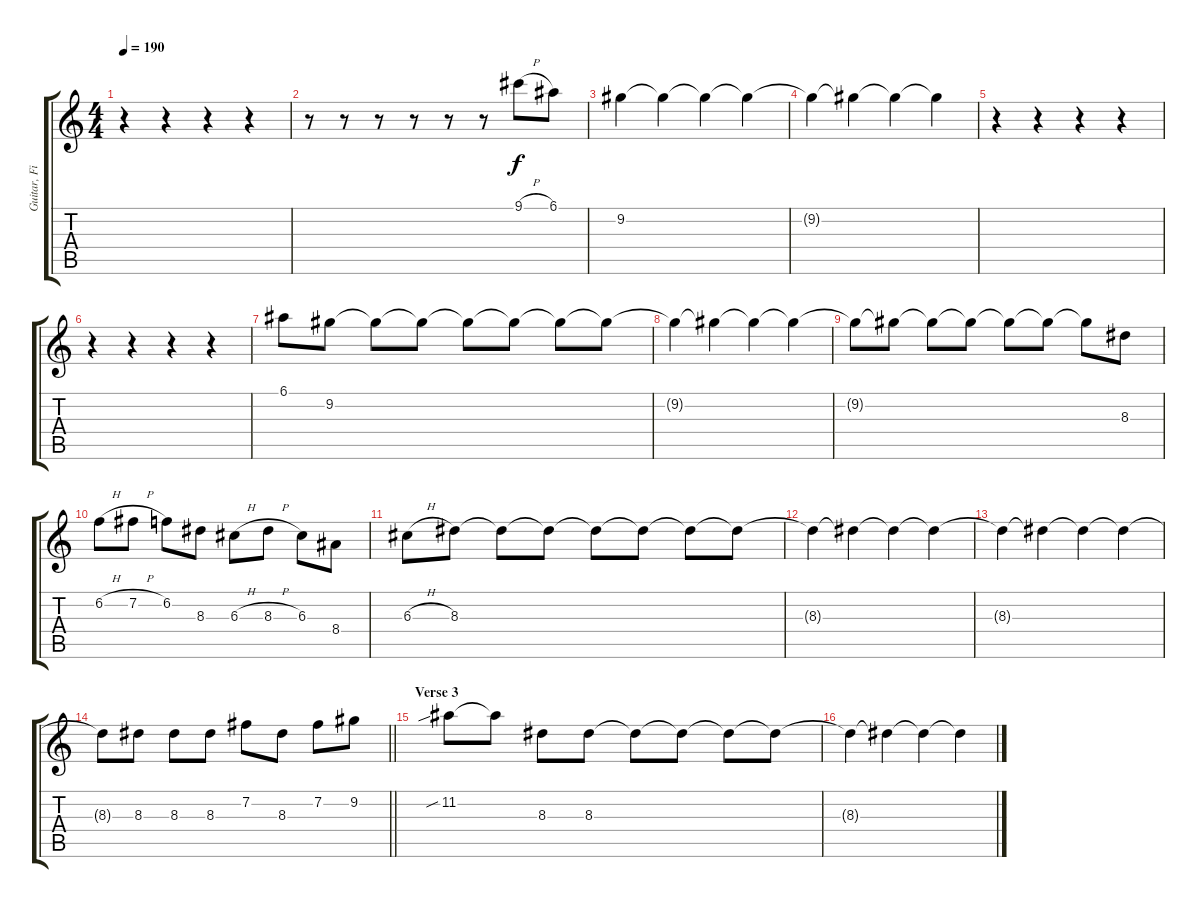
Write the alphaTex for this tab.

\track ("Guitar, Fills" "Guitar, Fi") {instrument distortionguitar}
\staff {score tabs}
\tuning (E4 B3 G3 D3 A2 E2) {hide}
\ts (4 4)
\tempo 190
\clef g2
\ks c
r.4{dy f} r.4 r.4 r.4 |
r.8 r.8 r.8 r.8 r.8 r.8 9.1{h}.8 6.1.8 |
9.2.4 9.2{t}.4 9.2{t}.4 9.2{t}.4 |
9.2{t}.4 9.2{t}.4 9.2{t}.4 9.2{t}.4 |
r.4 r.4 r.4 r.4 |
r.4 r.4 r.4 r.4 |
6.1.8 9.2.8 9.2{t}.8 9.2{t}.8 9.2{t}.8 9.2{t}.8 9.2{t}.8 9.2{t}.8 |
9.2{t}.4 9.2{t}.4 9.2{t}.4 9.2{t}.4 |
9.2{t}.8 9.2{t}.8 9.2{t}.8 9.2{t}.8 9.2{t}.8 9.2{t}.8 9.2{t}.8 8.3.8 |
6.2{h}.8 7.2{h}.8 6.2.8 8.3.8 6.3{h}.8 8.3{h}.8 6.3.8 8.4.8 |
6.3{h}.8 8.3.8 8.3{t}.8 8.3{t}.8 8.3{t}.8 8.3{t}.8 8.3{t}.8 8.3{t}.8 |
8.3{t}.4 8.3{t}.4 8.3{t}.4 8.3{t}.4 |
8.3{t}.4 8.3{t}.4 8.3{t}.4 8.3{t}.4 |
\barLineRight lightlight
8.3{t}.8 8.3.8 8.3.8 8.3.8 7.2.8 8.3.8 7.2.8 9.2.8 |
\section ("" "Verse 3")
11.2{sib}.8 11.2{t}.8 8.3.8 8.3.8 8.3{t}.8 8.3{t}.8 8.3{t}.8 8.3{t}.8 |
8.3{t}.4 8.3{t}.4 8.3{t}.4 8.3{t}.4
